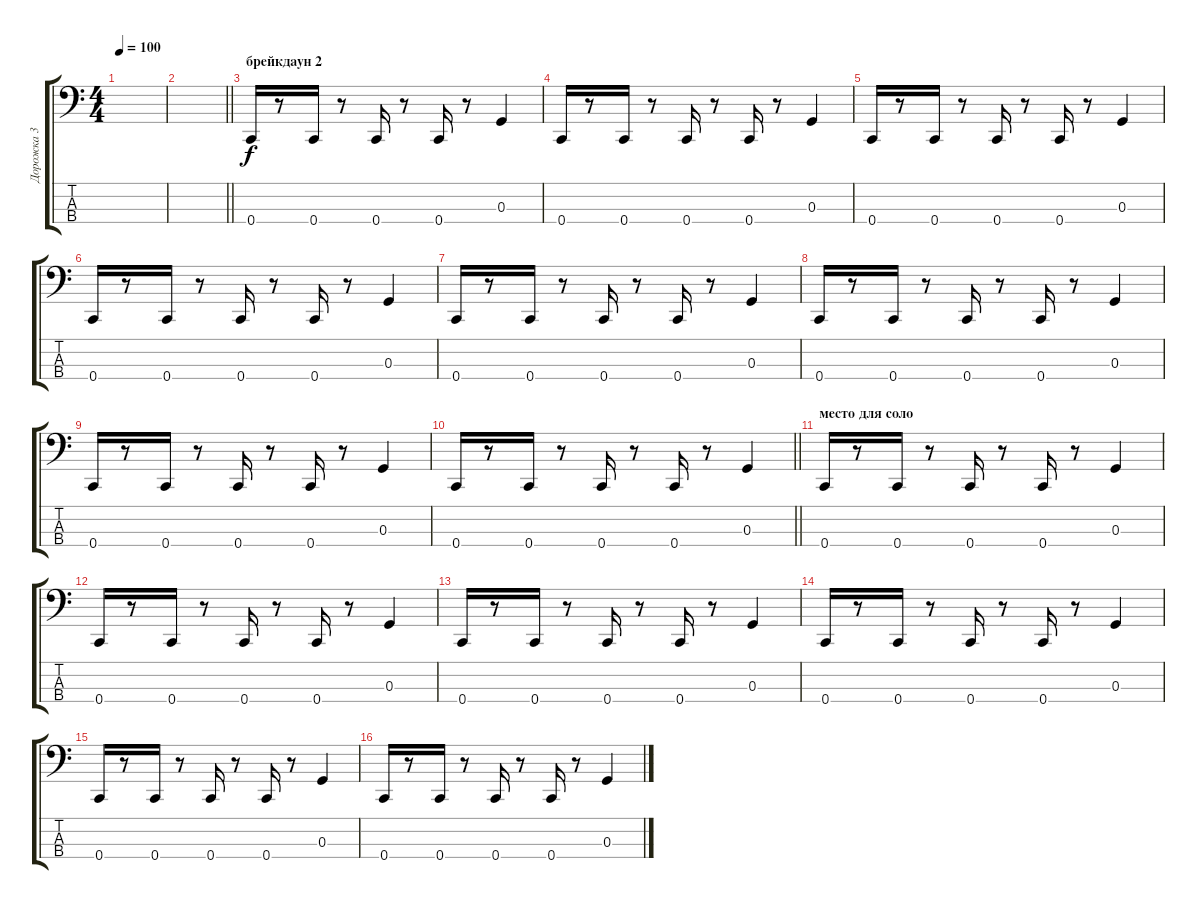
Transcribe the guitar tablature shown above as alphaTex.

\track ("Дорожка 3" "Дорожка 3") {instrument electricbasspick}
\staff {score tabs}
\tuning (F2 C2 G1 C1) {hide}
\ts (4 4)
\tempo 100
\clef f4
\ks c
|
\barLineRight lightlight
|
\section ("" "брейкдаун 2")
0.4.16 r.8 0.4.16 r.8 0.4.16 r.8 0.4.16 r.8 0.3.4 |
0.4.16 r.8 0.4.16 r.8 0.4.16 r.8 0.4.16 r.8 0.3.4 |
0.4.16 r.8 0.4.16 r.8 0.4.16 r.8 0.4.16 r.8 0.3.4 |
0.4.16 r.8 0.4.16 r.8 0.4.16 r.8 0.4.16 r.8 0.3.4 |
0.4.16 r.8 0.4.16 r.8 0.4.16 r.8 0.4.16 r.8 0.3.4 |
0.4.16 r.8 0.4.16 r.8 0.4.16 r.8 0.4.16 r.8 0.3.4 |
0.4.16 r.8 0.4.16 r.8 0.4.16 r.8 0.4.16 r.8 0.3.4 |
\barLineRight lightlight
0.4.16 r.8 0.4.16 r.8 0.4.16 r.8 0.4.16 r.8 0.3.4 |
\section ("" "место для соло")
0.4.16 r.8 0.4.16 r.8 0.4.16 r.8 0.4.16 r.8 0.3.4 |
0.4.16 r.8 0.4.16 r.8 0.4.16 r.8 0.4.16 r.8 0.3.4 |
0.4.16 r.8 0.4.16 r.8 0.4.16 r.8 0.4.16 r.8 0.3.4 |
0.4.16 r.8 0.4.16 r.8 0.4.16 r.8 0.4.16 r.8 0.3.4 |
0.4.16 r.8 0.4.16 r.8 0.4.16 r.8 0.4.16 r.8 0.3.4 |
0.4.16 r.8 0.4.16 r.8 0.4.16 r.8 0.4.16 r.8 0.3.4
